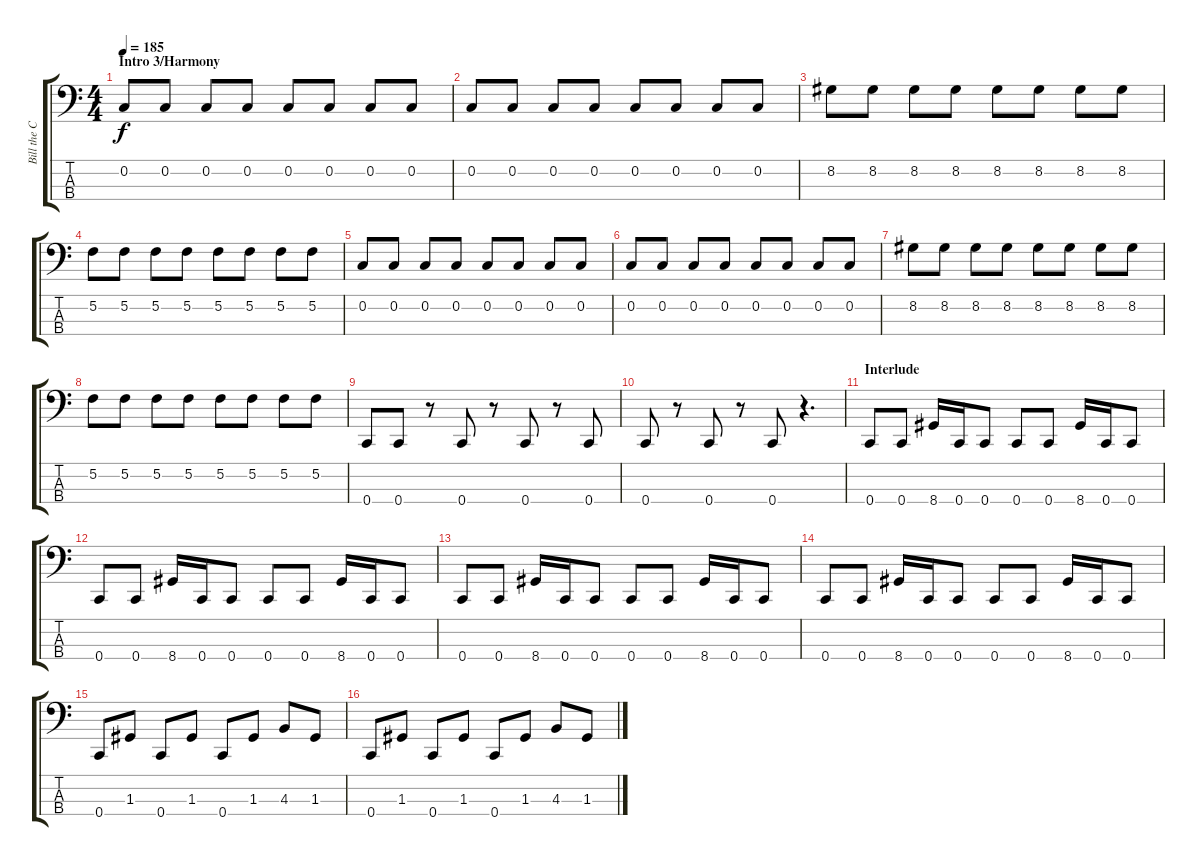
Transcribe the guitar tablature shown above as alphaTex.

\track ("Bill the CM" "Bill the C") {instrument electricbassfinger}
\staff {score tabs}
\tuning (F2 C2 G1 C1) {hide}
\ts (4 4)
\section ("" "Intro 3/Harmony")
\tempo 185
\clef f4
\ks c
0.2.8{dy f} 0.2.8 0.2.8 0.2.8 0.2.8 0.2.8 0.2.8 0.2.8 |
0.2.8 0.2.8 0.2.8 0.2.8 0.2.8 0.2.8 0.2.8 0.2.8 |
8.2.8 8.2.8 8.2.8 8.2.8 8.2.8 8.2.8 8.2.8 8.2.8 |
5.2.8 5.2.8 5.2.8 5.2.8 5.2.8 5.2.8 5.2.8 5.2.8 |
0.2.8 0.2.8 0.2.8 0.2.8 0.2.8 0.2.8 0.2.8 0.2.8 |
0.2.8 0.2.8 0.2.8 0.2.8 0.2.8 0.2.8 0.2.8 0.2.8 |
8.2.8 8.2.8 8.2.8 8.2.8 8.2.8 8.2.8 8.2.8 8.2.8 |
5.2.8 5.2.8 5.2.8 5.2.8 5.2.8 5.2.8 5.2.8 5.2.8 |
0.4.8 0.4.8 r.8 0.4.8 r.8 0.4.8 r.8 0.4.8 |
0.4.8 r.8 0.4.8 r.8 0.4.8 r.4{d} |
\section ("" "Interlude")
0.4.8 0.4.8 8.4.16 0.4.16 0.4.8 0.4.8 0.4.8 8.4.16 0.4.16 0.4.8 |
0.4.8 0.4.8 8.4.16 0.4.16 0.4.8 0.4.8 0.4.8 8.4.16 0.4.16 0.4.8 |
0.4.8 0.4.8 8.4.16 0.4.16 0.4.8 0.4.8 0.4.8 8.4.16 0.4.16 0.4.8 |
0.4.8 0.4.8 8.4.16 0.4.16 0.4.8 0.4.8 0.4.8 8.4.16 0.4.16 0.4.8 |
0.4.8 1.3.8 0.4.8 1.3.8 0.4.8 1.3.8 4.3.8 1.3.8 |
0.4.8 1.3.8 0.4.8 1.3.8 0.4.8 1.3.8 4.3.8 1.3.8
